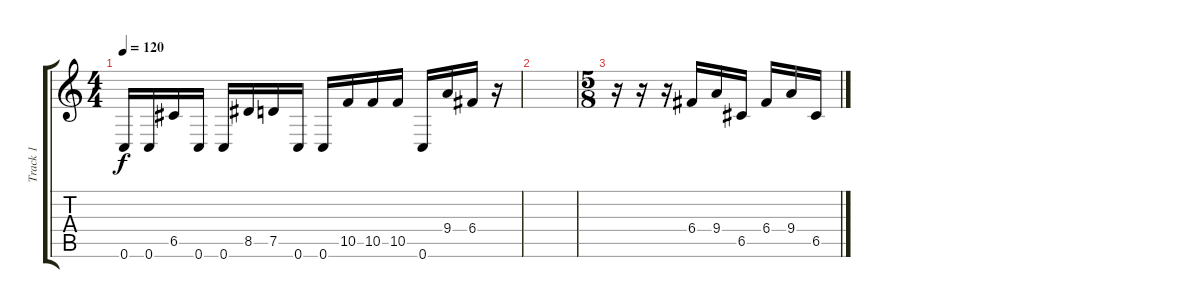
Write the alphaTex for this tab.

\track ("Track 1" "Track 1") {instrument overdrivenguitar}
\staff {score tabs}
\tuning (D4 A3 F3 C3 G2 C2) {hide}
\ts (4 4)
\tempo 120
\clef g2
\ks c
0.6.16{dy f} 0.6.16 6.5.16 0.6.16 0.6.16 8.5.16 7.5.16 0.6.16 0.6.16 10.5.16 10.5.16 10.5.16 0.6.16 9.4.16 6.4.16 r.16 |
|
\ts (5 8)
r.16 r.16 r.16 6.4.16 9.4.16 6.5.16 6.4.16 9.4.16 6.5.16
